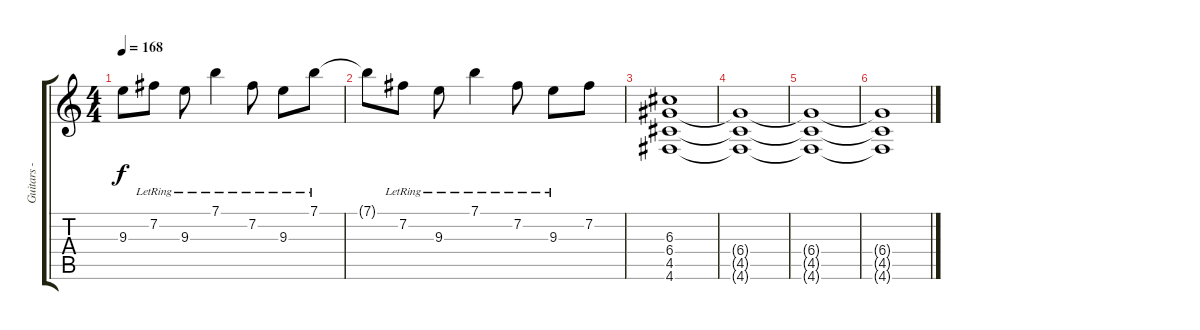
\track ("Guitars - Doubled" "Guitars - ") {instrument electricguitarclean}
\staff {score tabs}
\tuning (E4 B3 G3 D3 A2 D2) {hide}
\ts (4 4)
\tempo 168
\clef g2
\ks c
9.3.8{dy f} 7.2{lr}.8 9.3{lr}.8 7.1{lr}.4 7.2{lr}.8 9.3{lr}.8 7.1{lr}.8 |
7.1{t}.8 7.2{lr}.8 9.3{lr}.8 7.1{lr}.4 7.2{lr}.8 9.3{lr}.8 7.2.8 |
(6.3 6.4 4.5 4.6).1 |
(6.4{t} 4.5{t} 4.6{t}).1 |
(6.4{t} 4.5{t} 4.6{t}).1 |
(6.4{t} 4.5{t} 4.6{t}).1
